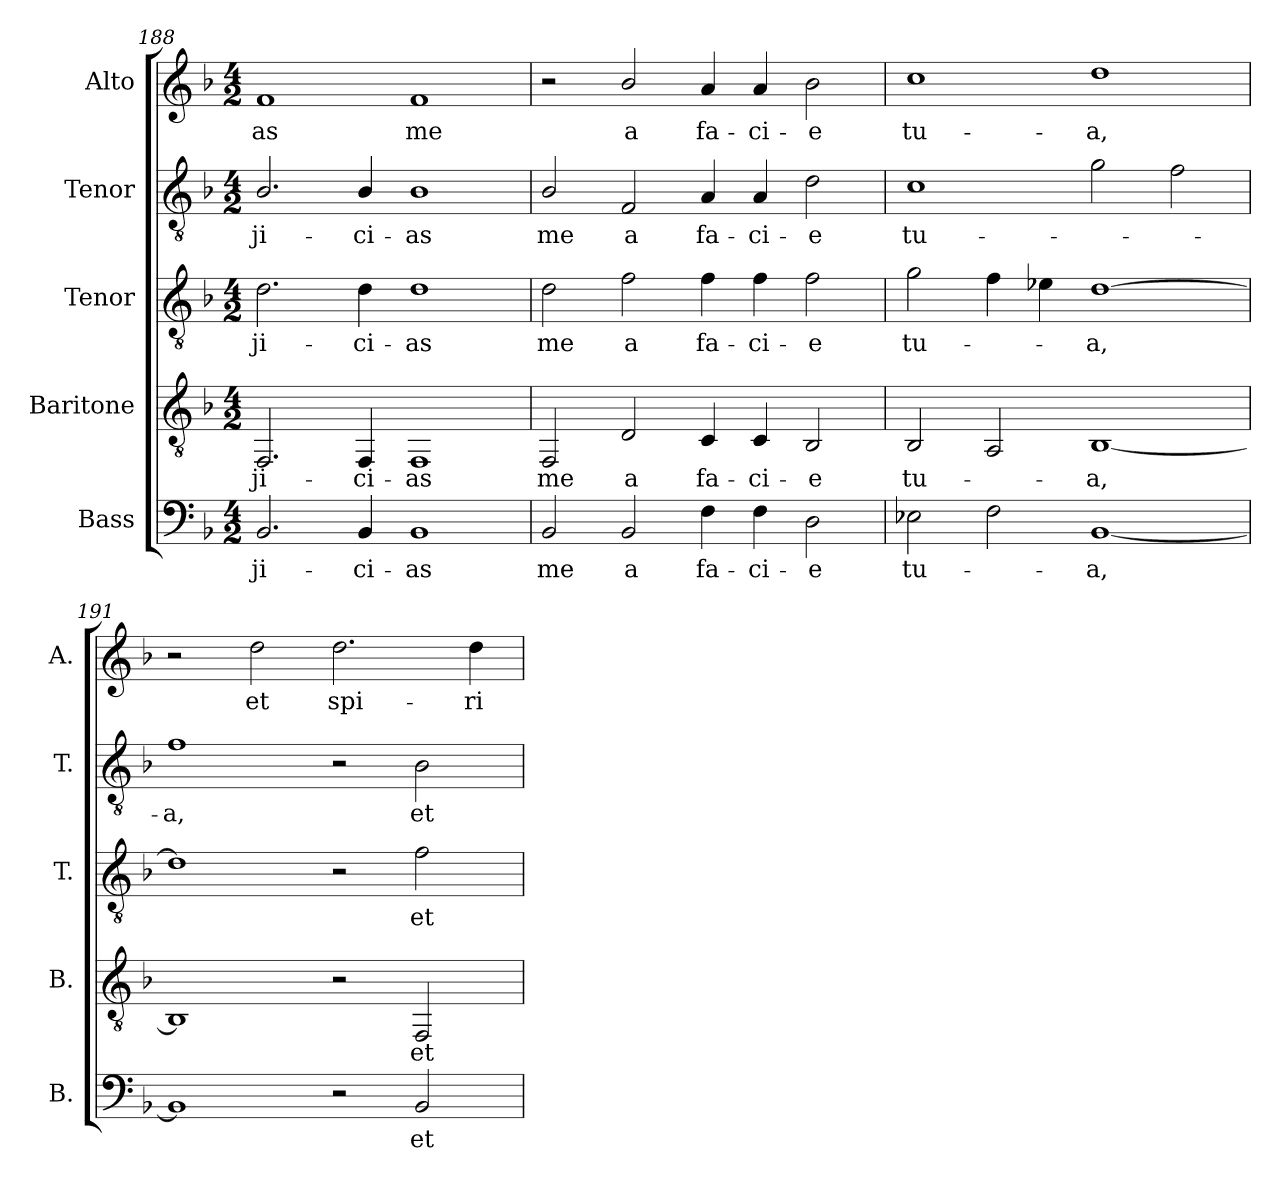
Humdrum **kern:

**kern	**text	**kern	**text	**kern	**text	**kern	**text	**kern	**text
*part5	*part5	*part4	*part4	*part3	*part3	*part2	*part2	*part1	*part1
*staff5	*staff5	*staff4	*staff4	*staff3	*staff3	*staff2	*staff2	*staff1	*staff1
*I"Bass	*	*I"Baritone	*	*I"Tenor	*	*I"Tenor	*	*I"Alto	*
*I'B.	*	*I'B.	*	*I'T.	*	*I'T.	*	*I'A.	*
*clefF4	*	*clefGv2	*	*clefGv2	*	*clefGv2	*	*clefG2	*
*	*	*	*	*ITrd7c12	*	*ITrd7c12	*	*	*
*k[b-]	*	*k[b-]	*	*k[b-]	*	*k[b-]	*	*k[b-]	*
*F:	*	*F:	*	*F:	*	*F:	*	*F:	*
*M4/2	*	*M4/2	*	*M4/2	*	*M4/2	*	*M4/2	*
=188	=188	=188	=188	=188	=188	=188	=188	=188	=188
!	!LO:LY:b:color=#000000	!	!	!	!	!	!	!	!
!	!	!	!LO:LY:b:color=#000000	!	!	!	!	!	!
!	!	!	!	!	!LO:LY:b:color=#000000	!	!	!	!
!	!	!	!	!	!	!	!LO:LY:b:color=#000000	!	!
!	!	!	!	!	!	!	!	!	!LO:LY:b:color=#000000
2.BB-i/	-ji-	2.FFi/	-ji-	2.Di\	-ji-	2.BB-i/	-ji-	1fi	-as
!	!LO:LY:b:color=#000000	!	!	!	!	!	!	!	!
!	!	!	!LO:LY:b:color=#000000	!	!	!	!	!	!
!	!	!	!	!	!LO:LY:b:color=#000000	!	!	!	!
!	!	!	!	!	!	!	!LO:LY:b:color=#000000	!	!
4BB-i/	-ci-	4FFi/	-ci-	4Di\	-ci-	4BB-i/	-ci-	.	.
!	!LO:LY:b:color=#000000	!	!	!	!	!	!	!	!
!	!	!	!LO:LY:b:color=#000000	!	!	!	!	!	!
!	!	!	!	!	!LO:LY:b:color=#000000	!	!	!	!
!	!	!	!	!	!	!	!LO:LY:b:color=#000000	!	!
!	!	!	!	!	!	!	!	!	!LO:LY:b:color=#000000
1BB-i	-as	1FFi	-as	1Di	-as	1BB-i	-as	1fi	me
=189	=189	=189	=189	=189	=189	=189	=189	=189	=189
!	!LO:LY:b:color=#000000	!	!	!	!	!	!	!	!
!	!	!	!LO:LY:b:color=#000000	!	!	!	!	!	!
!	!	!	!	!	!LO:LY:b:color=#000000	!	!	!	!
!	!	!	!	!	!	!	!LO:LY:b:color=#000000	!	!
2BB-i/	me	2FFi/	me	2Di\	me	2BB-i/	me	2r	.
!	!LO:LY:b:color=#000000	!	!	!	!	!	!	!	!
!	!	!	!LO:LY:b:color=#000000	!	!	!	!	!	!
!	!	!	!	!	!LO:LY:b:color=#000000	!	!	!	!
!	!	!	!	!	!	!	!LO:LY:b:color=#000000	!	!
!	!	!	!	!	!	!	!	!	!LO:LY:b:color=#000000
2BB-i/	a	2Di/	a	2Fi\	a	2FFi/	a	2b-i/	a
!	!LO:LY:b:color=#000000	!	!	!	!	!	!	!	!
!	!	!	!LO:LY:b:color=#000000	!	!	!	!	!	!
!	!	!	!	!	!LO:LY:b:color=#000000	!	!	!	!
!	!	!	!	!	!	!	!LO:LY:b:color=#000000	!	!
!	!	!	!	!	!	!	!	!	!LO:LY:b:color=#000000
4Fi\	fa-	4Ci/	fa-	4Fi\	fa-	4AAi/	fa-	4ai/	fa-
!	!LO:LY:b:color=#000000	!	!	!	!	!	!	!	!
!	!	!	!LO:LY:b:color=#000000	!	!	!	!	!	!
!	!	!	!	!	!LO:LY:b:color=#000000	!	!	!	!
!	!	!	!	!	!	!	!LO:LY:b:color=#000000	!	!
!	!	!	!	!	!	!	!	!	!LO:LY:b:color=#000000
4Fi\	-ci-	4Ci/	-ci-	4Fi\	-ci-	4AAi/	-ci-	4ai/	-ci-
!	!LO:LY:b:color=#000000	!	!	!	!	!	!	!	!
!	!	!	!LO:LY:b:color=#000000	!	!	!	!	!	!
!	!	!	!	!	!LO:LY:b:color=#000000	!	!	!	!
!	!	!	!	!	!	!	!LO:LY:b:color=#000000	!	!
!	!	!	!	!	!	!	!	!	!LO:LY:b:color=#000000
2Di\	-e	2BB-i/	-e	2Fi\	-e	2Di\	-e	2b-i\	-e
=190	=190	=190	=190	=190	=190	=190	=190	=190	=190
!	!LO:LY:b:color=#000000	!	!	!	!	!	!	!	!
!	!	!	!LO:LY:b:color=#000000	!	!	!	!	!	!
!	!	!	!	!	!LO:LY:b:color=#000000	!	!	!	!
!	!	!	!	!	!	!	!LO:LY:b:color=#000000	!	!
!	!	!	!	!	!	!	!	!	!LO:LY:b:color=#000000
2E-Xi\	tu-	2BB-i/	tu-	2Gi\	tu-	1Ci	tu-	1cci	tu-
2Fi\	.	2AAi/	.	4Fi\	.	.	.	.	.
.	.	.	.	4E-Xi\	.	.	.	.	.
!	!LO:LY:b:color=#000000	!	!	!	!	!	!	!	!
!	!	!	!LO:LY:b:color=#000000	!	!	!	!	!	!
!	!	!	!	!	!LO:LY:b:color=#000000	!	!	!	!
!	!	!	!	!	!	!	!	!	!LO:LY:b:color=#000000
[1BB-i	-a,	[1BB-i	-a,	[1Di	-a,	2Gi\	.	1ddi	-a,
.	.	.	.	.	.	2Fi\	.	.	.
=191	=191	=191	=191	=191	=191	=191	=191	=191	=191
!	!	!	!	!	!	!	!LO:LY:b:color=#000000	!	!
1BB-i]	.	1BB-i]	.	1Di]	.	1Fi	-a,	2r	.
!	!	!	!	!	!	!	!	!	!LO:LY:b:color=#000000
.	.	.	.	.	.	.	.	2ddi\	et
!	!	!	!	!	!	!	!	!	!LO:LY:b:color=#000000
2r	.	2r	.	2r	.	2r	.	2.ddi\	spi-
!	!LO:LY:b:color=#000000	!	!	!	!	!	!	!	!
!	!	!	!LO:LY:b:color=#000000	!	!	!	!	!	!
!	!	!	!	!	!LO:LY:b:color=#000000	!	!	!	!
!	!	!	!	!	!	!	!LO:LY:b:color=#000000	!	!
2BB-i/	et	2FFi/	et	2Fi\	et	2BB-i\	et	.	.
!	!	!	!	!	!	!	!	!	!LO:LY:b:color=#000000
.	.	.	.	.	.	.	.	4ddi\	-ri-
=	=	=	=	=	=	=	=	=	=
*-	*-	*-	*-	*-	*-	*-	*-	*-	*-
